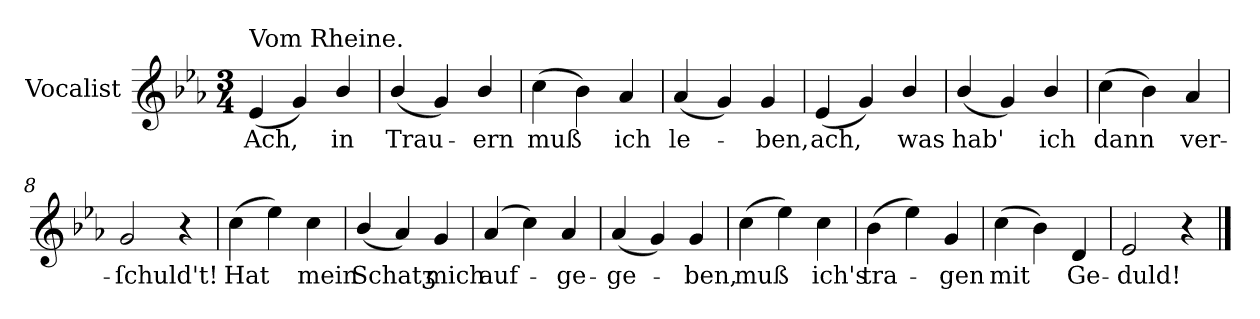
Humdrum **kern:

**kern	**text
*part1	*part1
*staff1	*staff1
*I"Vocalist	*
*k[b-e-a-]	*
*E-:	*
*M3/4	*
=1	=1
!LO:TX:a:t=Vom Rheine.	!
(4e-	Ach,
4g)	.
4b-/	in
=2	=2
(4b-/	Trau-
4g)	.
4b-/	-ern
=3	=3
(4cc	muß
4b-)	.
4a-	ich
=4	=4
(4a-	le-
4g)	.
4g	-ben,
=5	=5
(4e-	ach,
4g)	.
4b-/	was
=6	=6
(4b-/	hab'
4g)	.
4b-/	ich
=7	=7
(4cc	dann
4b-)	.
4a-	ver-
=8	=8
2g	-ſchuld't!
4r	.
=9	=9
(4cc	Hat
4ee-)	.
4cc	mein
=10	=10
(4b-/	Schatʒ
4a-)	.
4g	mich
=11	=11
(4a-	auf-
4cc)	.
4a-	-ge-
=12	=12
(4a-	-ge-
4g)	.
4g	-ben,
=13	=13
(4cc	muß
4ee-)	.
4cc	ich's
=14	=14
(4b-	tra-
4ee-)	.
4g	-gen
=15	=15
(4cc	mit
4b-)	.
4d	Ge-
=16	=16
2e-	-duld!
4r	.
==	==
*-	*-
